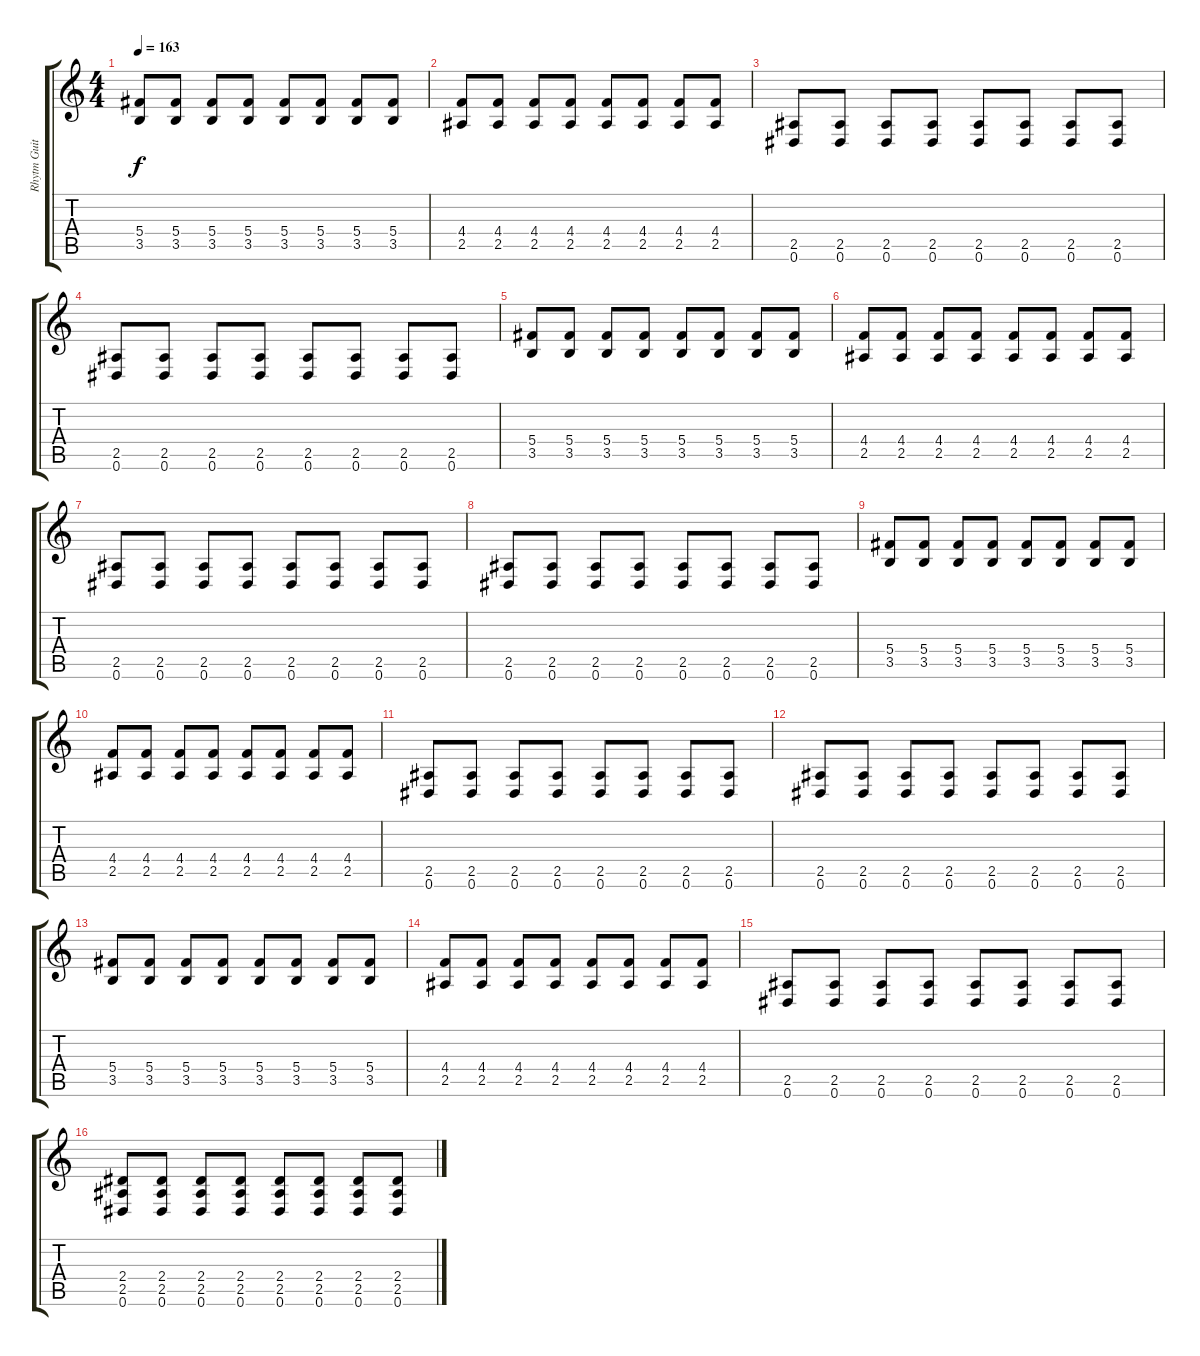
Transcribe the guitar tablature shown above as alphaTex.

\track ("Rhytm Guitar" "Rhytm Guit") {instrument distortionguitar}
\staff {score tabs}
\tuning (Eb4 Bb3 Gb3 Db3 Ab2 Eb2) {hide}
\ts (4 4)
\tempo 163
\clef g2
\ks c
(5.4 3.5).8{dy f volume 4} (5.4 3.5).8 (5.4 3.5).8 (5.4 3.5).8 (5.4 3.5).8 (5.4 3.5).8 (5.4 3.5).8 (5.4 3.5).8 |
(4.4 2.5).8 (4.4 2.5).8 (4.4 2.5).8 (4.4 2.5).8 (4.4 2.5).8 (4.4 2.5).8 (4.4 2.5).8 (4.4 2.5).8 |
(2.5 0.6).8 (2.5 0.6).8 (2.5 0.6).8 (2.5 0.6).8 (2.5 0.6).8 (2.5 0.6).8 (2.5 0.6).8 (2.5 0.6).8 |
(2.5 0.6).8{volume 5} (2.5 0.6).8 (2.5 0.6).8 (2.5 0.6).8 (2.5 0.6).8 (2.5 0.6).8 (2.5 0.6).8 (2.5 0.6).8 |
(5.4 3.5).8 (5.4 3.5).8 (5.4 3.5).8 (5.4 3.5).8 (5.4 3.5).8 (5.4 3.5).8 (5.4 3.5).8 (5.4 3.5).8 |
(4.4 2.5).8 (4.4 2.5).8 (4.4 2.5).8 (4.4 2.5).8 (4.4 2.5).8 (4.4 2.5).8 (4.4 2.5).8 (4.4 2.5).8 |
(2.5 0.6).8{volume 6} (2.5 0.6).8 (2.5 0.6).8 (2.5 0.6).8 (2.5 0.6).8 (2.5 0.6).8 (2.5 0.6).8 (2.5 0.6).8 |
(2.5 0.6).8 (2.5 0.6).8 (2.5 0.6).8 (2.5 0.6).8 (2.5 0.6).8 (2.5 0.6).8 (2.5 0.6).8 (2.5 0.6).8 |
(5.4 3.5).8{volume 7} (5.4 3.5).8 (5.4 3.5).8 (5.4 3.5).8 (5.4 3.5).8 (5.4 3.5).8 (5.4 3.5).8 (5.4 3.5).8 |
(4.4 2.5).8 (4.4 2.5).8 (4.4 2.5).8 (4.4 2.5).8 (4.4 2.5).8 (4.4 2.5).8 (4.4 2.5).8 (4.4 2.5).8 |
(2.5 0.6).8{volume 8} (2.5 0.6).8 (2.5 0.6).8 (2.5 0.6).8 (2.5 0.6).8 (2.5 0.6).8 (2.5 0.6).8 (2.5 0.6).8 |
(2.5 0.6).8 (2.5 0.6).8 (2.5 0.6).8 (2.5 0.6).8 (2.5 0.6).8 (2.5 0.6).8 (2.5 0.6).8 (2.5 0.6).8 |
(5.4 3.5).8{volume 13} (5.4 3.5).8 (5.4 3.5).8 (5.4 3.5).8 (5.4 3.5).8 (5.4 3.5).8 (5.4 3.5).8 (5.4 3.5).8 |
(4.4 2.5).8{volume 13} (4.4 2.5).8 (4.4 2.5).8 (4.4 2.5).8 (4.4 2.5).8 (4.4 2.5).8 (4.4 2.5).8 (4.4 2.5).8 |
(2.5 0.6).8 (2.5 0.6).8 (2.5 0.6).8 (2.5 0.6).8 (2.5 0.6).8 (2.5 0.6).8 (2.5 0.6).8 (2.5 0.6).8 |
(2.4 2.5 0.6).8{volume 16 instrument distortionguitar} (2.4 2.5 0.6).8 (2.4 2.5 0.6).8 (2.4 2.5 0.6).8 (2.4 2.5 0.6).8 (2.4 2.5 0.6).8 (2.4 2.5 0.6).8 (2.4 2.5 0.6).8
